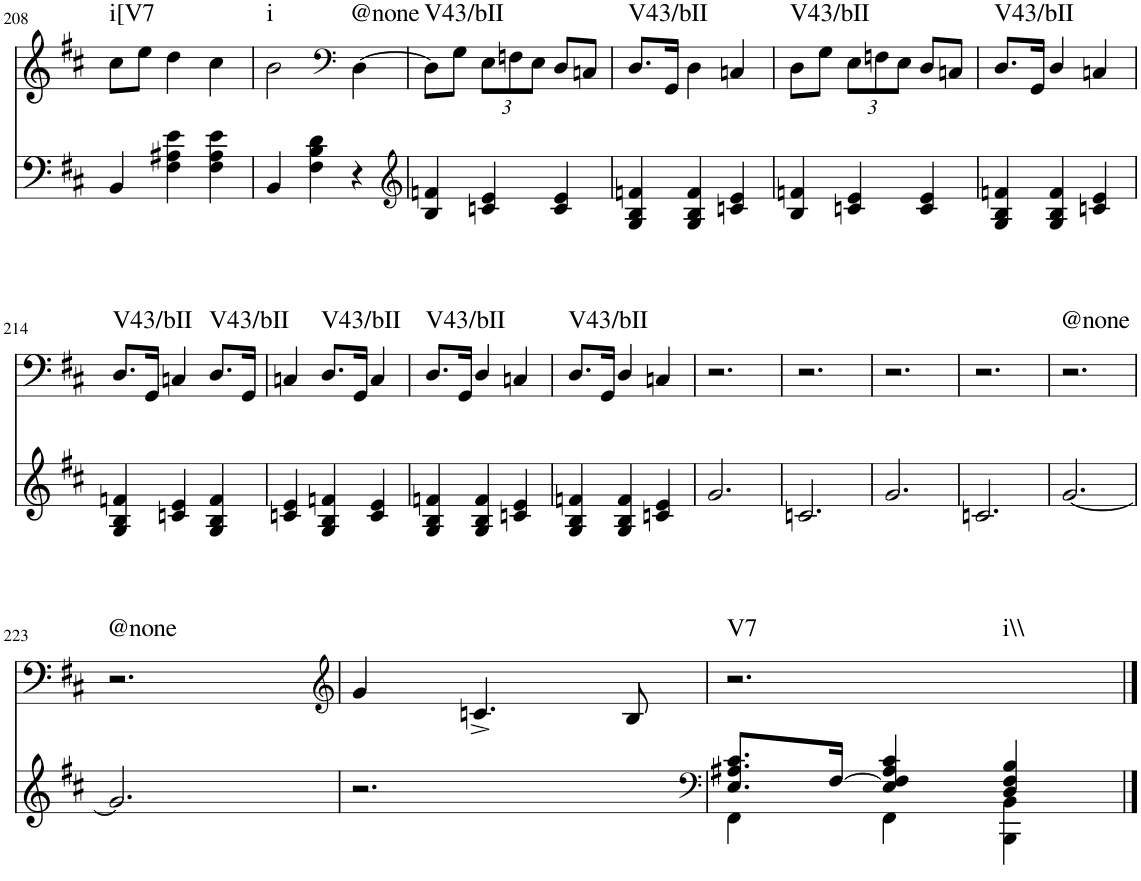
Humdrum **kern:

**kern	**kern	**harte
*part2	*part1	*part1
*staff2	*staff1	*
*I"Piano	*I"Piano	*
*I'Pno	*I'Pno	*
!!LO:PB:g=z
*clefF4	*clefG2	*
*k[f#c#]	*k[f#c#]	*
*M3/4	*M3/4	*
=208	=208	=208
!	!	!LO:H:kt=i[V7
4BB/	8cc#\L	N
.	8ee\J	.
4F#\ 4A#X\ 4e\	4dd\	.
4F#\ 4A#\ 4e\	4cc#\	.
=209	=209	=209
!	!	!LO:H:kt=i
4BB/	2b\	N
4F#\ 4B\ 4d\	.	.
*	*clefF4	*
!	!	!LO:H:kt=@none
4r	[4D\	N
=210	=210	=210
*clefG2	*	*
!	!	!LO:H:kt=V43/bII
4B/ 4fn/	8D\L]	N
.	8G\J	.
*	*Xbrackettup	*
4cn/ 4e/	12E\L	.
.	12Fn\	.
.	12E\J	.
4c/ 4e/	8D/L	.
.	8Cn/J	.
=211	=211	=211
!	!	!LO:H:kt=V43/bII
4G/ 4B/ 4fn/	8.D/L	N
.	16GG/Jk	.
4G/ 4B/ 4f/	4D\	.
4cn/ 4e/	4Cn/	.
=212	=212	=212
!	!	!LO:H:kt=V43/bII
4B/ 4fn/	8D\L	N
.	8G\J	.
4cn/ 4e/	12E\L	.
.	12Fn\	.
.	12E\J	.
4c/ 4e/	8D/L	.
.	8Cn/J	.
=213	=213	=213
!	!	!LO:H:kt=V43/bII
4G/ 4B/ 4fn/	8.D/L	N
.	16GG/Jk	.
4G/ 4B/ 4f/	4D/	.
4cn/ 4e/	4Cn/	.
!!LO:LB:g=z
=214	=214	=214
!	!	!LO:H:kt=V43/bII
4G/ 4B/ 4fn/	8.D/L	N
.	16GG/Jk	.
4cn/ 4e/	4Cn/	.
!	!	!LO:H:kt=V43/bII
4G/ 4B/ 4f/	8.D/L	N
.	16GG/Jk	.
=215	=215	=215
4cn/ 4e/	4Cn/	.
!	!	!LO:H:kt=V43/bII
4G/ 4B/ 4fn/	8.D/L	N
.	16GG/Jk	.
4c/ 4e/	4C/	.
=216	=216	=216
!	!	!LO:H:kt=V43/bII
4G/ 4B/ 4fn/	8.D/L	N
.	16GG/Jk	.
4G/ 4B/ 4f/	4D/	.
4cn/ 4e/	4Cn/	.
=217	=217	=217
!	!	!LO:H:kt=V43/bII
4G/ 4B/ 4fn/	8.D/L	N
.	16GG/Jk	.
4G/ 4B/ 4f/	4D/	.
4cn/ 4e/	4Cn/	.
=218	=218	=218
2.g/	2.r	.
=219	=219	=219
2.cn/	2.r	.
=220	=220	=220
2.g/	2.r	.
=221	=221	=221
2.cn/	2.r	.
=222	=222	=222
!	!	!LO:H:kt=@none
[2.g/	2.r	N
!!LO:LB:g=z
=223	=223	=223
!	!	!LO:H:kt=@none
2.g/]	2.r	N
=224	=224	=224
*	*clefG2	*
2.r	4g/	.
.	4.cn^/	.
.	8B/	.
=225	=225	=225
*clefF4	*	*
*^	*	*
!	!	!	!LO:H:n=1:kt=V7
!	!	!	!LO:H:n=2:kt=i\\
8.E/ 8.A#X/ 8.c#/L	4FF#\	2.r	N N
[16F#/Jk	.	.	.
4E/ 4F#/] 4A#/ 4c#/	4FF#\	.	.
4D/ 4F#/ 4B/	4BBB\ 4BB\	.	.
*v	*v	*	*
==	==	==
*-	*-	*-
